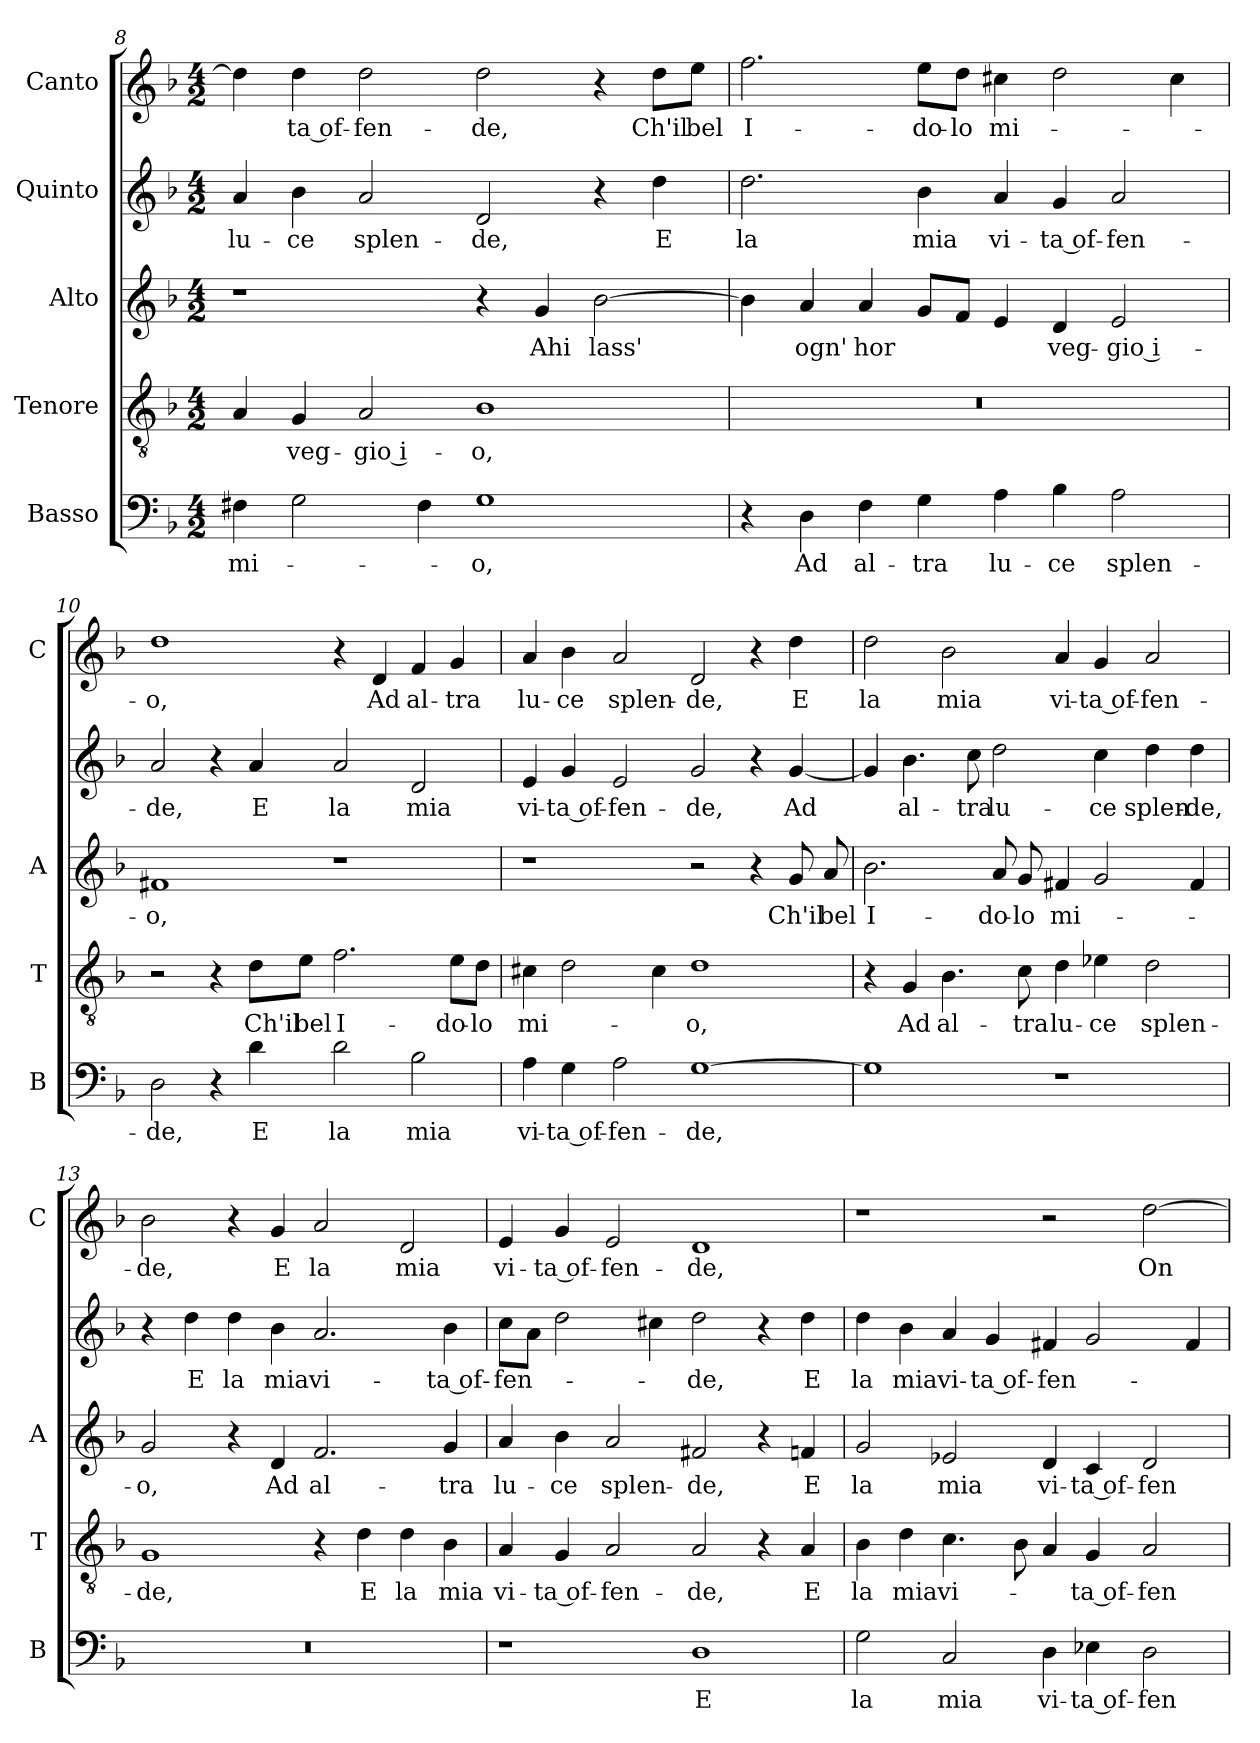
**kern	**text	**kern	**text	**kern	**text	**kern	**text	**kern	**text
*part5	*part5	*part4	*part4	*part3	*part3	*part2	*part2	*part1	*part1
*staff5	*staff5	*staff4	*staff4	*staff3	*staff3	*staff2	*staff2	*staff1	*staff1
*I"Basso	*	*I"Tenore	*	*I"Alto	*	*I"Quinto	*	*I"Canto	*
*I'B	*	*I'T	*	*I'A	*	*	*	*I'C	*
*clefF4	*	*clefGv2	*	*clefG2	*	*clefG2	*	*clefG2	*
*k[b-]	*	*k[b-]	*	*k[b-]	*	*k[b-]	*	*k[b-]	*
*F:	*	*F:	*	*F:	*	*F:	*	*F:	*
*M4/2	*	*M4/2	*	*M4/2	*	*M4/2	*	*M4/2	*
=8	=8	=8	=8	=8	=8	=8	=8	=8	=8
!	!LO:LY:b	!	!	!	!	!	!LO:LY:b	!	!
4F#X\	mi-	4A/	.	1r	.	4a/	lu-	4dd\]	.
!	!	!	!LO:LY:b	!	!	!	!LO:LY:b	!	!LO:LY:b
2G\	.	4G/	veg-	.	.	4b-\	-ce	4dd\	-ta of-
!	!	!	!LO:LY:b	!	!	!	!LO:LY:b	!	!LO:LY:b
.	.	2A/	-gio i-	.	.	2a/	splen-	2dd\	-fen-
4F#\	.	.	.	.	.	.	.	.	.
!	!LO:LY:b	!	!LO:LY:b	!	!	!	!LO:LY:b	!	!LO:LY:b
1G	-o,	1B-	-o,	4r	.	2d/	-de,	2dd\	-de,
!	!	!	!	!	!LO:LY:b	!	!	!	!
.	.	.	.	4g/	Ahi	.	.	.	.
!	!	!	!	!	!LO:LY:b	!	!	!	!
.	.	.	.	[2b-\	lass'	4r	.	4r	.
!	!	!	!	!	!	!	!LO:LY:b	!	!LO:LY:b
.	.	.	.	.	.	4dd\	E	8dd\L	Ch'il
!	!	!	!	!	!	!	!	!	!LO:LY:b
.	.	.	.	.	.	.	.	8ee\J	bel
=9	=9	=9	=9	=9	=9	=9	=9	=9	=9
!	!	!	!	!	!	!	!LO:LY:b	!	!LO:LY:b
4r	.	0r	.	4b-\]	.	2.dd\	la	2.ff\	I-
!	!LO:LY:b	!	!	!	!LO:LY:b	!	!	!	!
4D\	Ad	.	.	4a/	ogn'	.	.	.	.
!	!LO:LY:b	!	!	!	!LO:LY:b	!	!	!	!
4F\	al-	.	.	4a/	hor	.	.	.	.
!	!LO:LY:b	!	!	!	!	!	!LO:LY:b	!	!LO:LY:b
4G\	-tra	.	.	8g/L	.	4b-\	mia	8ee\L	-do-
!	!	!	!	!	!	!	!	!	!LO:LY:b
.	.	.	.	8f/J	.	.	.	8dd\J	-lo
!	!LO:LY:b	!	!	!	!	!	!LO:LY:b	!	!LO:LY:b
4A\	lu-	.	.	4e/	.	4a/	vi-	4cc#X\	mi-
!	!LO:LY:b	!	!	!	!LO:LY:b	!	!LO:LY:b	!	!
4B-\	-ce	.	.	4d/	veg-	4g/	-ta of-	2dd\	.
!	!LO:LY:b	!	!	!	!LO:LY:b	!	!LO:LY:b	!	!
2A\	splen-	.	.	2e/	-gio i-	2a/	-fen-	.	.
.	.	.	.	.	.	.	.	4cc#\	.
!!LO:PB:g=z
=10	=10	=10	=10	=10	=10	=10	=10	=10	=10
!	!LO:LY:b	!	!	!	!LO:LY:b	!	!LO:LY:b	!	!LO:LY:b
2D\	-de,	2r	.	1f#X	-o,	2a/	-de,	1dd	-o,
4r	.	4r	.	.	.	4r	.	.	.
!	!LO:LY:b	!	!LO:LY:b	!	!	!	!LO:LY:b	!	!
4d\	E	8d\L	Ch'il	.	.	4a/	E	.	.
!	!	!	!LO:LY:b	!	!	!	!	!	!
.	.	8e\J	bel	.	.	.	.	.	.
!	!LO:LY:b	!	!LO:LY:b	!	!	!	!LO:LY:b	!	!
2d\	la	2.f\	I-	1r	.	2a/	la	4r	.
!	!	!	!	!	!	!	!	!	!LO:LY:b
.	.	.	.	.	.	.	.	4d/	Ad
!	!LO:LY:b	!	!	!	!	!	!LO:LY:b	!	!LO:LY:b
2B-\	mia	.	.	.	.	2d/	mia	4f/	al-
!	!	!	!LO:LY:b	!	!	!	!	!	!LO:LY:b
.	.	8e\L	-do-	.	.	.	.	4g/	-tra
!	!	!	!LO:LY:b	!	!	!	!	!	!
.	.	8d\J	-lo	.	.	.	.	.	.
=11	=11	=11	=11	=11	=11	=11	=11	=11	=11
!	!LO:LY:b	!	!LO:LY:b	!	!	!	!LO:LY:b	!	!LO:LY:b
4A\	vi-	4c#X\	mi-	1r	.	4e/	vi-	4a/	lu-
!	!LO:LY:b	!	!	!	!	!	!LO:LY:b	!	!LO:LY:b
4G\	-ta of-	2d\	.	.	.	4g/	-ta of-	4b-\	-ce
!	!LO:LY:b	!	!	!	!	!	!LO:LY:b	!	!LO:LY:b
2A\	-fen-	.	.	.	.	2e/	-fen-	2a/	splen-
.	.	4c#\	.	.	.	.	.	.	.
!	!LO:LY:b	!	!LO:LY:b	!	!	!	!LO:LY:b	!	!LO:LY:b
[1G	-de,	1d	-o,	2r	.	2g/	-de,	2d/	-de,
.	.	.	.	4r	.	4r	.	4r	.
!	!	!	!	!	!LO:LY:b	!	!LO:LY:b	!	!LO:LY:b
.	.	.	.	8g/	Ch'il	[4g/	Ad	4dd\	E
!	!	!	!	!	!LO:LY:b	!	!	!	!
.	.	.	.	8a/	bel	.	.	.	.
=12	=12	=12	=12	=12	=12	=12	=12	=12	=12
!	!	!	!	!	!LO:LY:b	!	!	!	!LO:LY:b
1G]	.	4r	.	2.b-\	I-	4g/]	.	2dd\	la
!	!	!	!LO:LY:b	!	!	!	!LO:LY:b	!	!
.	.	4G/	Ad	.	.	4.b-\	al-	.	.
!	!	!	!LO:LY:b	!	!	!	!	!	!LO:LY:b
.	.	4.B-\	al-	.	.	.	.	2b-\	mia
!	!	!	!	!	!	!	!LO:LY:b	!	!
.	.	.	.	.	.	8cc\	-tra	.	.
!	!	!	!	!	!LO:LY:b	!	!LO:LY:b	!	!
.	.	.	.	8a/	-do-	2dd\	lu-	.	.
!	!	!	!LO:LY:b	!	!LO:LY:b	!	!	!	!
.	.	8c\	-tra	8g/	-lo	.	.	.	.
!	!	!	!LO:LY:b	!	!LO:LY:b	!	!	!	!LO:LY:b
1r	.	4d\	lu-	4f#X/	mi-	.	.	4a/	vi-
!	!	!	!LO:LY:b	!	!	!	!LO:LY:b	!	!LO:LY:b
.	.	4e-X\	-ce	2g/	.	4cc\	-ce	4g/	-ta of-
!	!	!	!LO:LY:b	!	!	!	!LO:LY:b	!	!LO:LY:b
.	.	2d\	splen-	.	.	4dd\	splen-	2a/	-fen-
!	!	!	!	!	!	!	!LO:LY:b	!	!
.	.	.	.	4f#/	.	4dd\	-de,	.	.
!!LO:LB:g=z
=13	=13	=13	=13	=13	=13	=13	=13	=13	=13
!	!	!	!LO:LY:b	!	!LO:LY:b	!	!	!	!LO:LY:b
0r	.	1G	-de,	2g/	-o,	4r	.	2b-\	-de,
!	!	!	!	!	!	!	!LO:LY:b	!	!
.	.	.	.	.	.	4dd\	E	.	.
!	!	!	!	!	!	!	!LO:LY:b	!	!
.	.	.	.	4r	.	4dd\	la	4r	.
!	!	!	!	!	!LO:LY:b	!	!LO:LY:b	!	!LO:LY:b
.	.	.	.	4d/	Ad	4b-\	mia	4g/	E
!	!	!	!	!	!LO:LY:b	!	!LO:LY:b	!	!LO:LY:b
.	.	4r	.	2.f/	al-	2.a/	vi-	2a/	la
!	!	!	!LO:LY:b	!	!	!	!	!	!
.	.	4d\	E	.	.	.	.	.	.
!	!	!	!LO:LY:b	!	!	!	!	!	!LO:LY:b
.	.	4d\	la	.	.	.	.	2d/	mia
!	!	!	!LO:LY:b	!	!LO:LY:b	!	!LO:LY:b	!	!
.	.	4B-\	mia	4g/	-tra	4b-\	-ta of-	.	.
=14	=14	=14	=14	=14	=14	=14	=14	=14	=14
!	!	!	!LO:LY:b	!	!LO:LY:b	!	!LO:LY:b	!	!LO:LY:b
1r	.	4A/	vi-	4a/	lu-	8cc\L	-fen-	4e/	vi-
.	.	.	.	.	.	8a\J	.	.	.
!	!	!	!LO:LY:b	!	!LO:LY:b	!	!	!	!LO:LY:b
.	.	4G/	-ta of-	4b-\	-ce	2dd\	.	4g/	-ta of-
!	!	!	!LO:LY:b	!	!LO:LY:b	!	!	!	!LO:LY:b
.	.	2A/	-fen-	2a/	splen-	.	.	2e/	-fen-
.	.	.	.	.	.	4cc#X\	.	.	.
!	!LO:LY:b	!	!LO:LY:b	!	!LO:LY:b	!	!LO:LY:b	!	!LO:LY:b
1D	E	2A/	-de,	2f#X/	-de,	2dd\	-de,	1d	-de,
.	.	4r	.	4r	.	4r	.	.	.
!	!	!	!LO:LY:b	!	!LO:LY:b	!	!LO:LY:b	!	!
.	.	4A/	E	4fn/	E	4dd\	E	.	.
=15	=15	=15	=15	=15	=15	=15	=15	=15	=15
!	!LO:LY:b	!	!LO:LY:b	!	!LO:LY:b	!	!LO:LY:b	!	!
2G\	la	4B-\	la	2g/	la	4dd\	la	1r	.
!	!	!	!LO:LY:b	!	!	!	!LO:LY:b	!	!
.	.	4d\	mia	.	.	4b-\	mia	.	.
!	!LO:LY:b	!	!LO:LY:b	!	!LO:LY:b	!	!LO:LY:b	!	!
2C/	mia	4.c\	vi-	2e-X/	mia	4a/	vi-	.	.
!	!	!	!	!	!	!	!LO:LY:b	!	!
.	.	.	.	.	.	4g/	-ta of-	.	.
.	.	8B-\	.	.	.	.	.	.	.
!	!LO:LY:b	!	!	!	!LO:LY:b	!	!LO:LY:b	!	!
4D\	vi-	4A/	.	4d/	vi-	4f#X/	-fen-	2r	.
!	!LO:LY:b	!	!LO:LY:b	!	!LO:LY:b	!	!	!	!
4E-X\	-ta of-	4G/	-ta of-	4c/	-ta of-	2g/	.	.	.
!	!LO:LY:b	!	!LO:LY:b	!	!LO:LY:b	!	!	!	!LO:LY:b
2D\	-fen-	2A/	-fen-	2d/	-fen-	.	.	[2dd\	On-
.	.	.	.	.	.	4f#/	.	.	.
=	=	=	=	=	=	=	=	=	=
*-	*-	*-	*-	*-	*-	*-	*-	*-	*-
